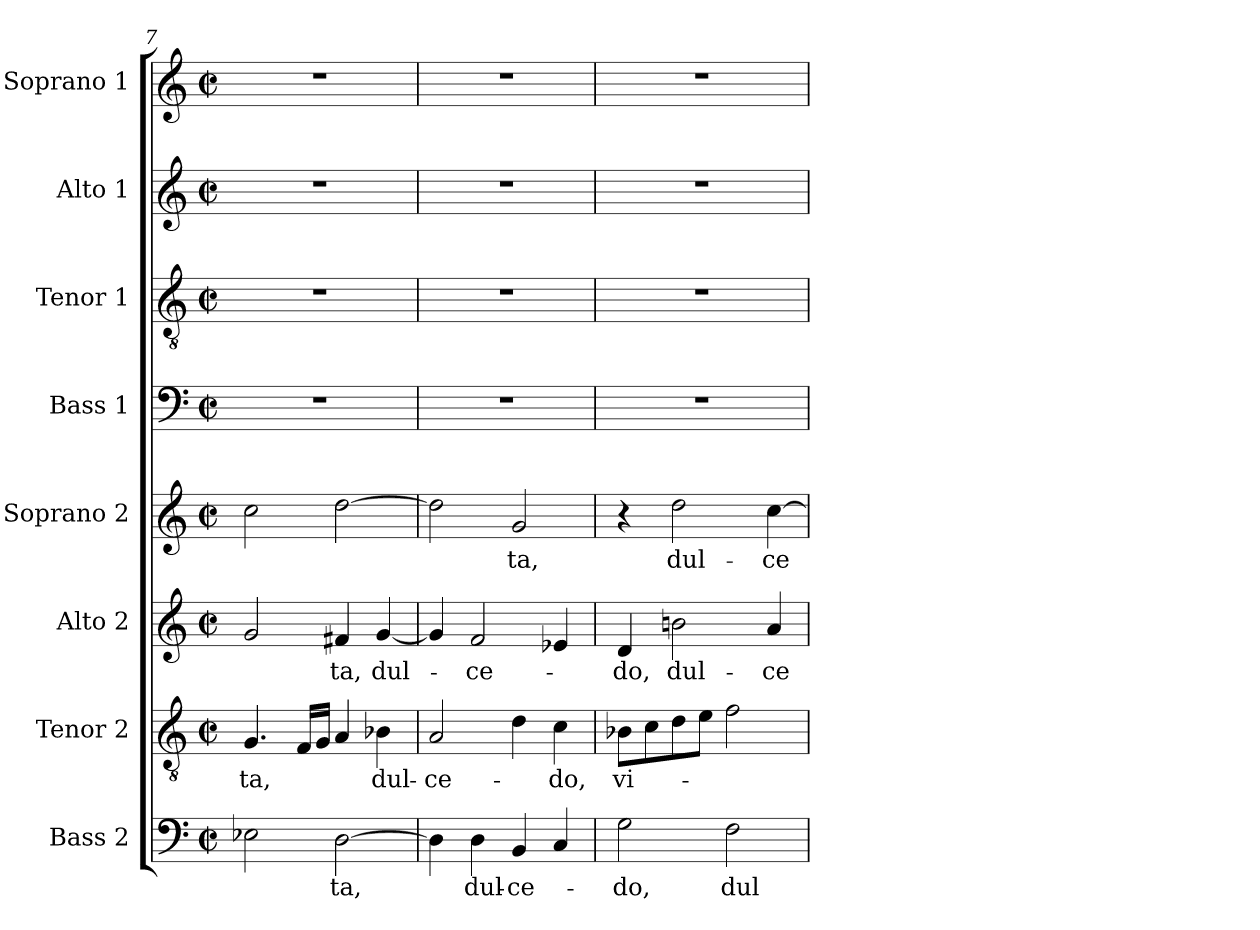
**kern	**text	**kern	**text	**kern	**text	**kern	**text	**kern	**kern	**kern	**kern
*part8	*part8	*part7	*part7	*part6	*part6	*part5	*part5	*part4	*part3	*part2	*part1
*staff8	*staff8	*staff7	*staff7	*staff6	*staff6	*staff5	*staff5	*staff4	*staff3	*staff2	*staff1
*I"Bass 2	*	*I"Tenor 2	*	*I"Alto 2	*	*I"Soprano 2	*	*I"Bass 1	*I"Tenor 1	*I"Alto 1	*I"Soprano 1
*I'B 2	*	*I'T 2	*	*I'A 2	*	*I'S 2	*	*I'B 1	*I'T 1	*I'A 1	*I'S 1
!!LO:PB:g=z
*clefF4	*	*clefGv2	*	*clefG2	*	*clefG2	*	*clefF4	*clefGv2	*clefG2	*clefG2
*k[]	*	*k[]	*	*k[]	*	*k[]	*	*k[]	*k[]	*k[]	*k[]
*C:	*	*C:	*	*C:	*	*C:	*	*C:	*C:	*C:	*C:
*M2/2	*	*M2/2	*	*M2/2	*	*M2/2	*	*M2/2	*M2/2	*M2/2	*M2/2
*met(c|)	*	*met(c|)	*	*met(c|)	*	*met(c|)	*	*met(c|)	*met(c|)	*met(c|)	*met(c|)
=7	=7	=7	=7	=7	=7	=7	=7	=7	=7	=7	=7
!	!	!	!LO:LY:b	!	!	!	!	!	!	!	!
2E-X\	.	4.G/	-ta,	2g/	.	2cc\	.	1r	1r	1r	1r
.	.	16F/LL	.	.	.	.	.	.	.	.	.
.	.	16G/JJ	.	.	.	.	.	.	.	.	.
!	!LO:LY:b	!	!	!	!	!	!	!	!	!	!
!	!	!	!	!	!LO:LY:b	!	!	!	!	!	!
[2D\	-ta,	4A/	.	4f#X/	-ta,	[2dd\	.	.	.	.	.
!	!	!	!LO:LY:b	!	!	!	!	!	!	!	!
!	!	!	!	!	!LO:LY:b	!	!	!	!	!	!
.	.	4B-X\	dul-	[4g/	dul-	.	.	.	.	.	.
=8	=8	=8	=8	=8	=8	=8	=8	=8	=8	=8	=8
!	!	!	!LO:LY:b	!	!	!	!	!	!	!	!
4D\]	.	2A/	-ce-	4g/]	.	2dd\]	.	1r	1r	1r	1r
!	!LO:LY:b	!	!	!	!	!	!	!	!	!	!
!	!	!	!	!	!LO:LY:b	!	!	!	!	!	!
4D\	dul-	.	.	2f/	-ce-	.	.	.	.	.	.
!	!LO:LY:b	!	!	!	!	!	!	!	!	!	!
!	!	!	!	!	!	!	!LO:LY:b	!	!	!	!
4BB/	-ce-	4d\	.	.	.	2g/	-ta,	.	.	.	.
!	!	!	!LO:LY:b	!	!	!	!	!	!	!	!
4C/	.	4c\	-do,	4e-X/	.	.	.	.	.	.	.
=9	=9	=9	=9	=9	=9	=9	=9	=9	=9	=9	=9
!	!LO:LY:b	!	!	!	!	!	!	!	!	!	!
!	!	!	!LO:LY:b	!	!	!	!	!	!	!	!
!	!	!	!	!	!LO:LY:b	!	!	!	!	!	!
2G\	-do,	8B-X\L	vi-	4d/	-do,	4r	.	1r	1r	1r	1r
.	.	8c\	.	.	.	.	.	.	.	.	.
!	!	!	!	!	!LO:LY:b	!	!	!	!	!	!
!	!	!	!	!	!	!	!LO:LY:b	!	!	!	!
.	.	8d\	.	2bni\	dul-	2dd\	dul-	.	.	.	.
.	.	8e\J	.	.	.	.	.	.	.	.	.
!	!LO:LY:b	!	!	!	!	!	!	!	!	!	!
2F\	dul-	2f\	.	.	.	.	.	.	.	.	.
!	!	!	!	!	!LO:LY:b	!	!	!	!	!	!
!	!	!	!	!	!	!	!LO:LY:b	!	!	!	!
.	.	.	.	4a/	-ce-	[4cc\	-ce-	.	.	.	.
=	=	=	=	=	=	=	=	=	=	=	=
*-	*-	*-	*-	*-	*-	*-	*-	*-	*-	*-	*-
